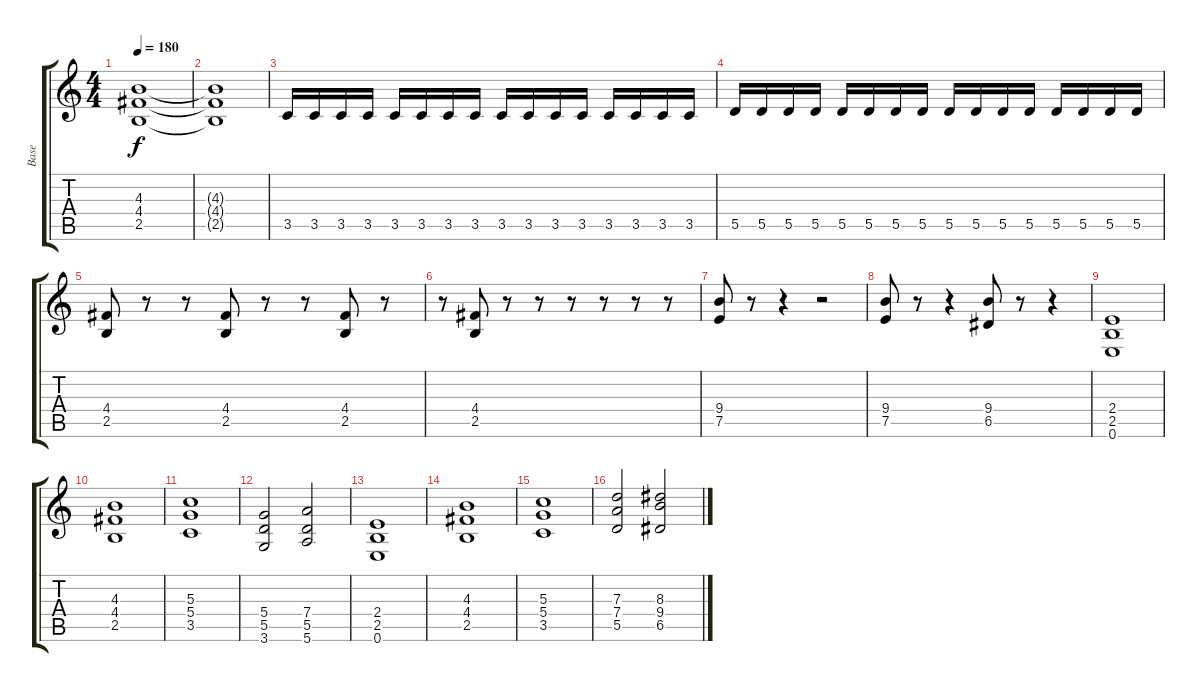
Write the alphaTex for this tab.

\track ("Base" "Base") {instrument distortionguitar}
\staff {score tabs}
\tuning (E4 B3 G3 D3 A2 E2) {hide}
\ts (4 4)
\tempo 180
\clef g2
\ks c
(4.3 4.4 2.5).1{dy f} |
(4.3{t} 4.4{t} 2.5{t}).1 |
3.5.16 3.5.16 3.5.16 3.5.16 3.5.16 3.5.16 3.5.16 3.5.16 3.5.16 3.5.16 3.5.16 3.5.16 3.5.16 3.5.16 3.5.16 3.5.16 |
5.5.16 5.5.16 5.5.16 5.5.16 5.5.16 5.5.16 5.5.16 5.5.16 5.5.16 5.5.16 5.5.16 5.5.16 5.5.16 5.5.16 5.5.16 5.5.16 |
(4.4 2.5).8 r.8 r.8 (4.4 2.5).8 r.8 r.8 (4.4 2.5).8 r.8 |
r.8 (4.4 2.5).8 r.8 r.8 r.8 r.8 r.8 r.8 |
(9.4 7.5).8 r.8 r.4 r.2 |
(9.4 7.5).8 r.8 r.4 (9.4 6.5).8 r.8 r.4 |
(2.4 2.5 0.6).1 |
(4.3 4.4 2.5).1 |
(5.3 5.4 3.5).1 |
(5.4 5.5 3.6).2 (7.4 5.5 5.6).2 |
(2.4 2.5 0.6).1 |
(4.3 4.4 2.5).1 |
(5.3 5.4 3.5).1 |
(7.3 7.4 5.5).2 (8.3 9.4 6.5).2
